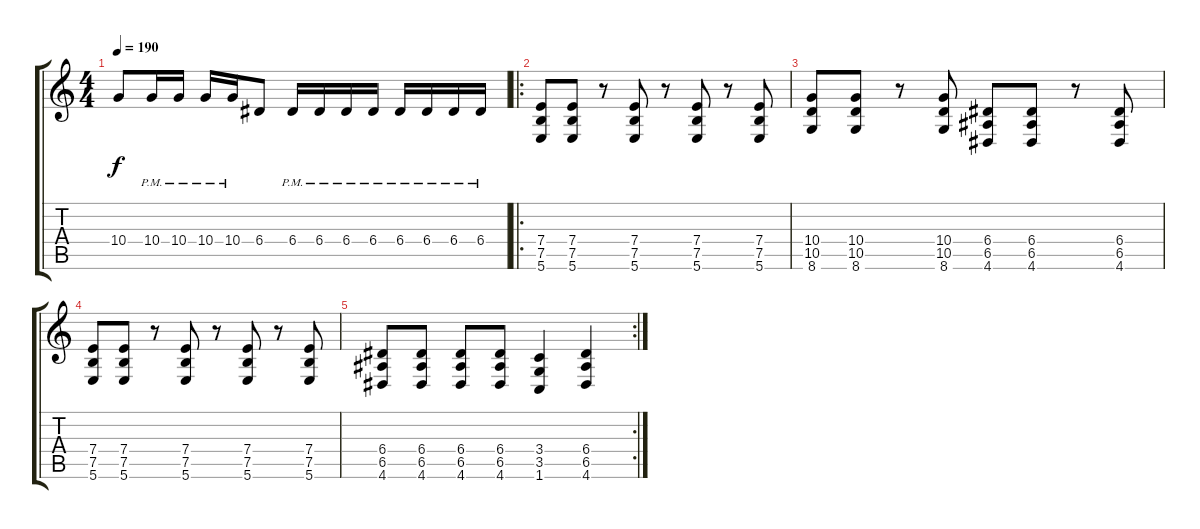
\track (" " " ") {instrument distortionguitar}
\staff {score tabs}
\tuning (B3 Gb3 D3 A2 E2 B1) {hide}
\ts (4 4)
\tempo 190
\clef g2
\ks c
10.4.8{dy f} 10.4{pm}.16 10.4{pm}.16 10.4{pm}.16 10.4{pm}.16 6.4.8 6.4{pm}.16 6.4{pm}.16 6.4{pm}.16 6.4{pm}.16 6.4{pm}.16 6.4{pm}.16 6.4{pm}.16 6.4{pm}.16 |
\ro
(7.4 7.5 5.6).8 (7.4 7.5 5.6).8 r.8 (7.4 7.5 5.6).8 r.8 (7.4 7.5 5.6).8 r.8 (7.4 7.5 5.6).8 |
(10.4 10.5 8.6).8 (10.4 10.5 8.6).8 r.8 (10.4 10.5 8.6).8 (6.4 6.5 4.6).8 (6.4 6.5 4.6).8 r.8 (6.4 6.5 4.6).8 |
(7.4 7.5 5.6).8 (7.4 7.5 5.6).8 r.8 (7.4 7.5 5.6).8 r.8 (7.4 7.5 5.6).8 r.8 (7.4 7.5 5.6).8 |
\rc 2
(6.4 6.5 4.6).8 (6.4 6.5 4.6).8 (6.4 6.5 4.6).8 (6.4 6.5 4.6).8 (3.4 3.5 1.6).4 (6.4 6.5 4.6).4
